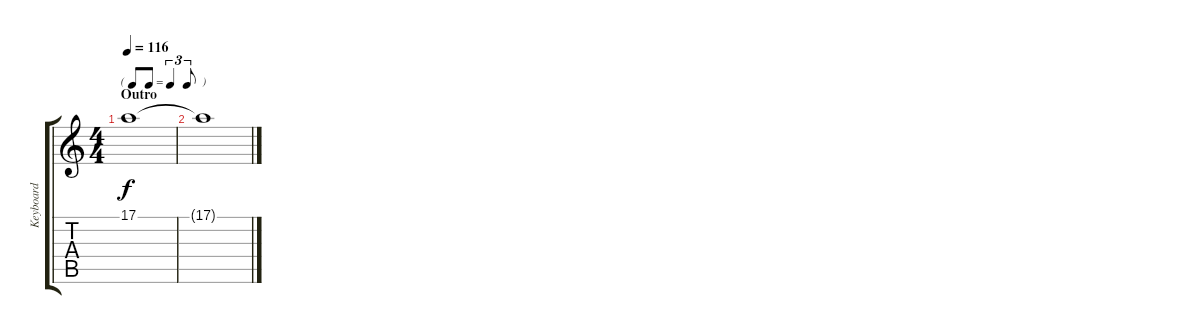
\track ("Keyboard" "Keyboard") {instrument acousticgrandpiano}
\staff {score tabs}
\tuning (E4 B3 G3 D3 A2 E2) {hide}
\ts (4 4)
\tf triplet8th
\section ("" "Outro")
\tempo 116
\clef g2
\ks c
17.1{t}.1{dy f} |
17.1{t}.1
